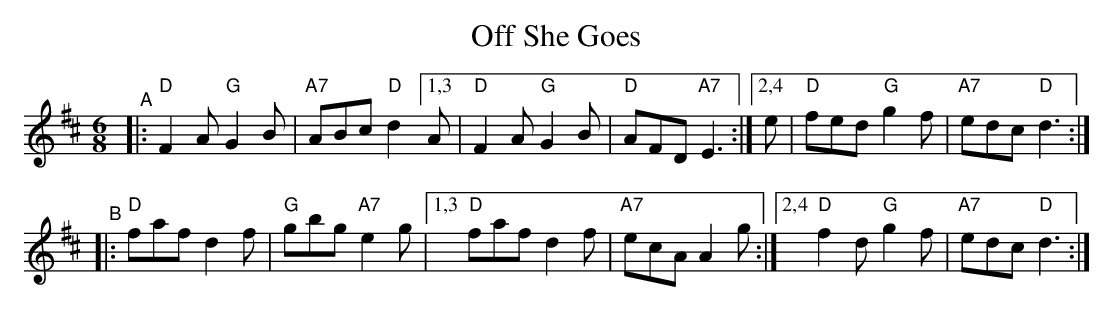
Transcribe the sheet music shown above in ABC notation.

X:1
T: Off She Goes
M: 6/8
L: 1/8
K: D
"^A"\
|:"D"F2A "G"G2B | "A7"ABc "D"d2 \
[1,3 A | "D"F2A "G"G2B | "D"AFD "A7"E3 :|\
[2,4 e | "D"fed "G"g2f | "A7"edc "D"d3 :|
"^B"\
|:"D"faf d2f | "G"gbg "A7"e2g |\
[1,3 "D"faf d2f | "A7"ecA A2g :|\
[2,4 "D"f2d "G"g2f | "A7"edc "D"d3 :|
